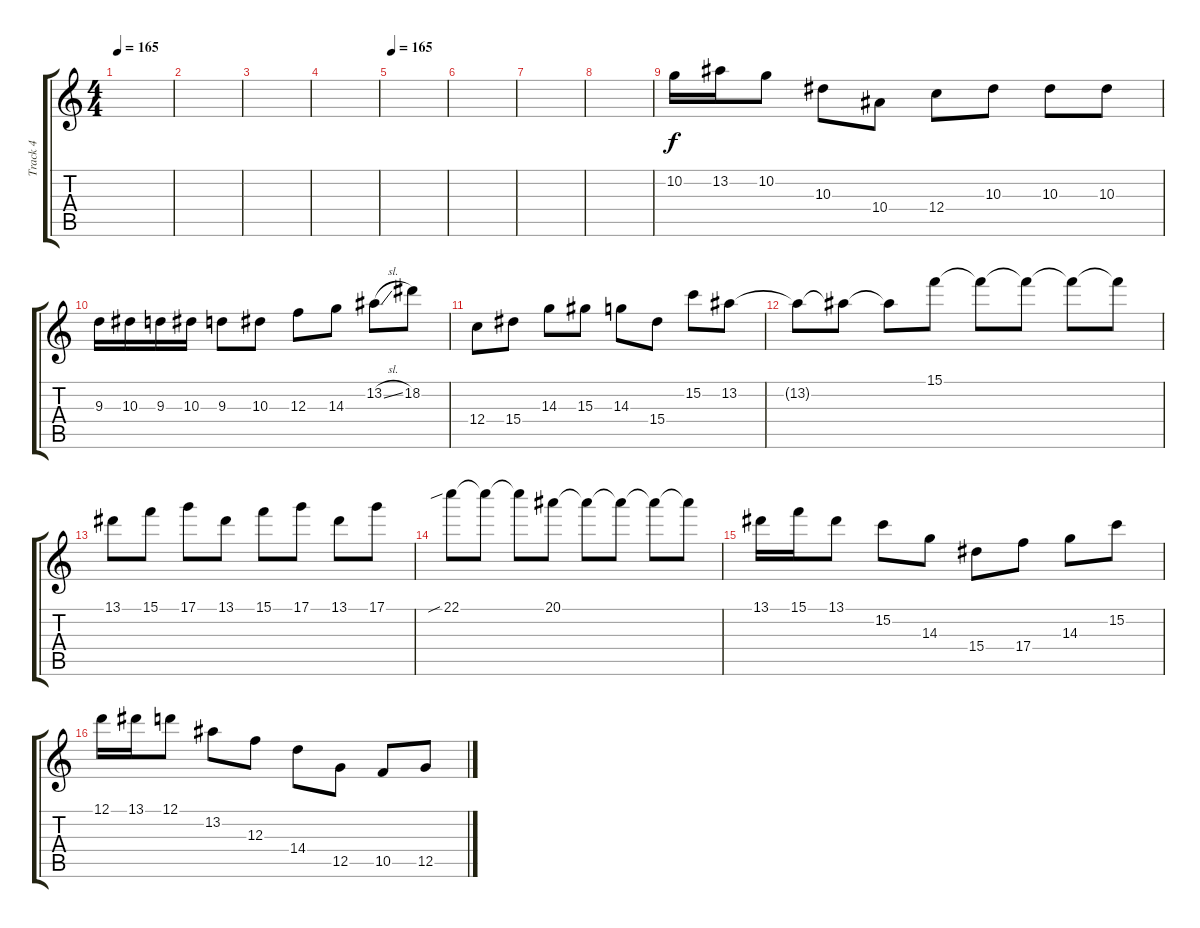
\track ("Track 4" "Track 4") {instrument overdrivenguitar}
\staff {score tabs}
\tuning (D4 A3 F3 C3 G2 C2) {hide}
\ts (4 4)
\tempo 165
\clef g2
\ks c
|
|
|
|
\tempo 165
|
|
|
|
10.2.16 13.2.16 10.2.8 10.3.8 10.4.8 12.4.8 10.3.8 10.3.8 10.3.8 |
9.3.16 10.3.16 9.3.16 10.3.16 9.3.8 10.3.8 12.3.8 14.3.8 13.2{sl}.8 18.2.8 |
12.4.8 15.4.8 14.3.8 15.3.8 14.3.8 15.4.8 15.2.8 13.2.8 |
13.2{t}.8 13.2{t}.8 13.2{t}.8 15.1.8 15.1{t}.8 15.1{t}.8 15.1{t}.8 15.1{t}.8 |
13.1.8 15.1.8 17.1.8 13.1.8 15.1.8 17.1.8 13.1.8 17.1.8 |
22.1{sib}.8 22.1{t}.8 22.1{t}.8 20.1.8 20.1{t}.8 20.1{t}.8 20.1{t}.8 20.1{t}.8 |
13.1.16 15.1.16 13.1.8 15.2.8 14.3.8 15.4.8 17.4.8 14.3.8 15.2.8 |
12.1.16 13.1.16 12.1.8 13.2.8 12.3.8 14.4.8 12.5.8 10.5.8 12.5.8
